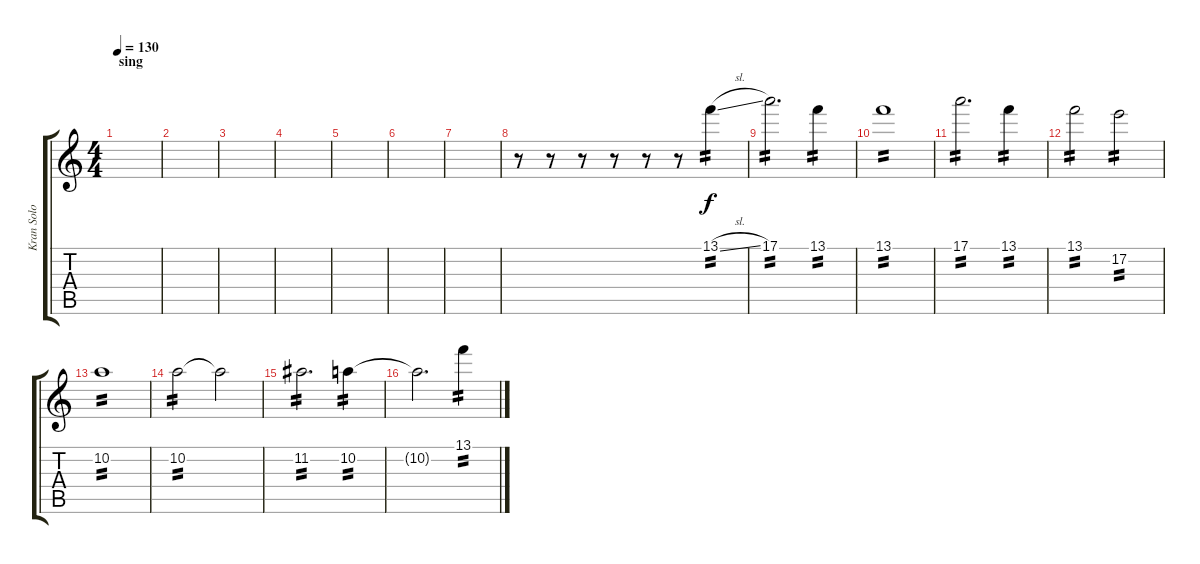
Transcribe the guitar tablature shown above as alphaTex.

\track ("Kran Solo" "Kran Solo") {instrument overdrivenguitar}
\staff {score tabs}
\tuning (E4 B3 G3 D3 A2 E2) {hide}
\ts (4 4)
\section ("" "sing")
\tempo 130
\clef g2
\ks c
|
|
|
|
|
|
|
r.8 r.8 r.8 r.8 r.8 r.8 13.1{sl}.4{tp 2} |
17.1.2{d tp 2} 13.1.4{tp 2} |
13.1.1{tp 2} |
17.1.2{d tp 2} 13.1.4{tp 2} |
13.1.2{tp 2} 17.2.2{tp 2} |
10.2.1{tp 2} |
10.2.2{tp 2} 10.2{t}.2 |
11.2.2{d tp 2} 10.2.4{tp 2} |
10.2{t}.2{d} 13.1{sl}.4{tp 2}
